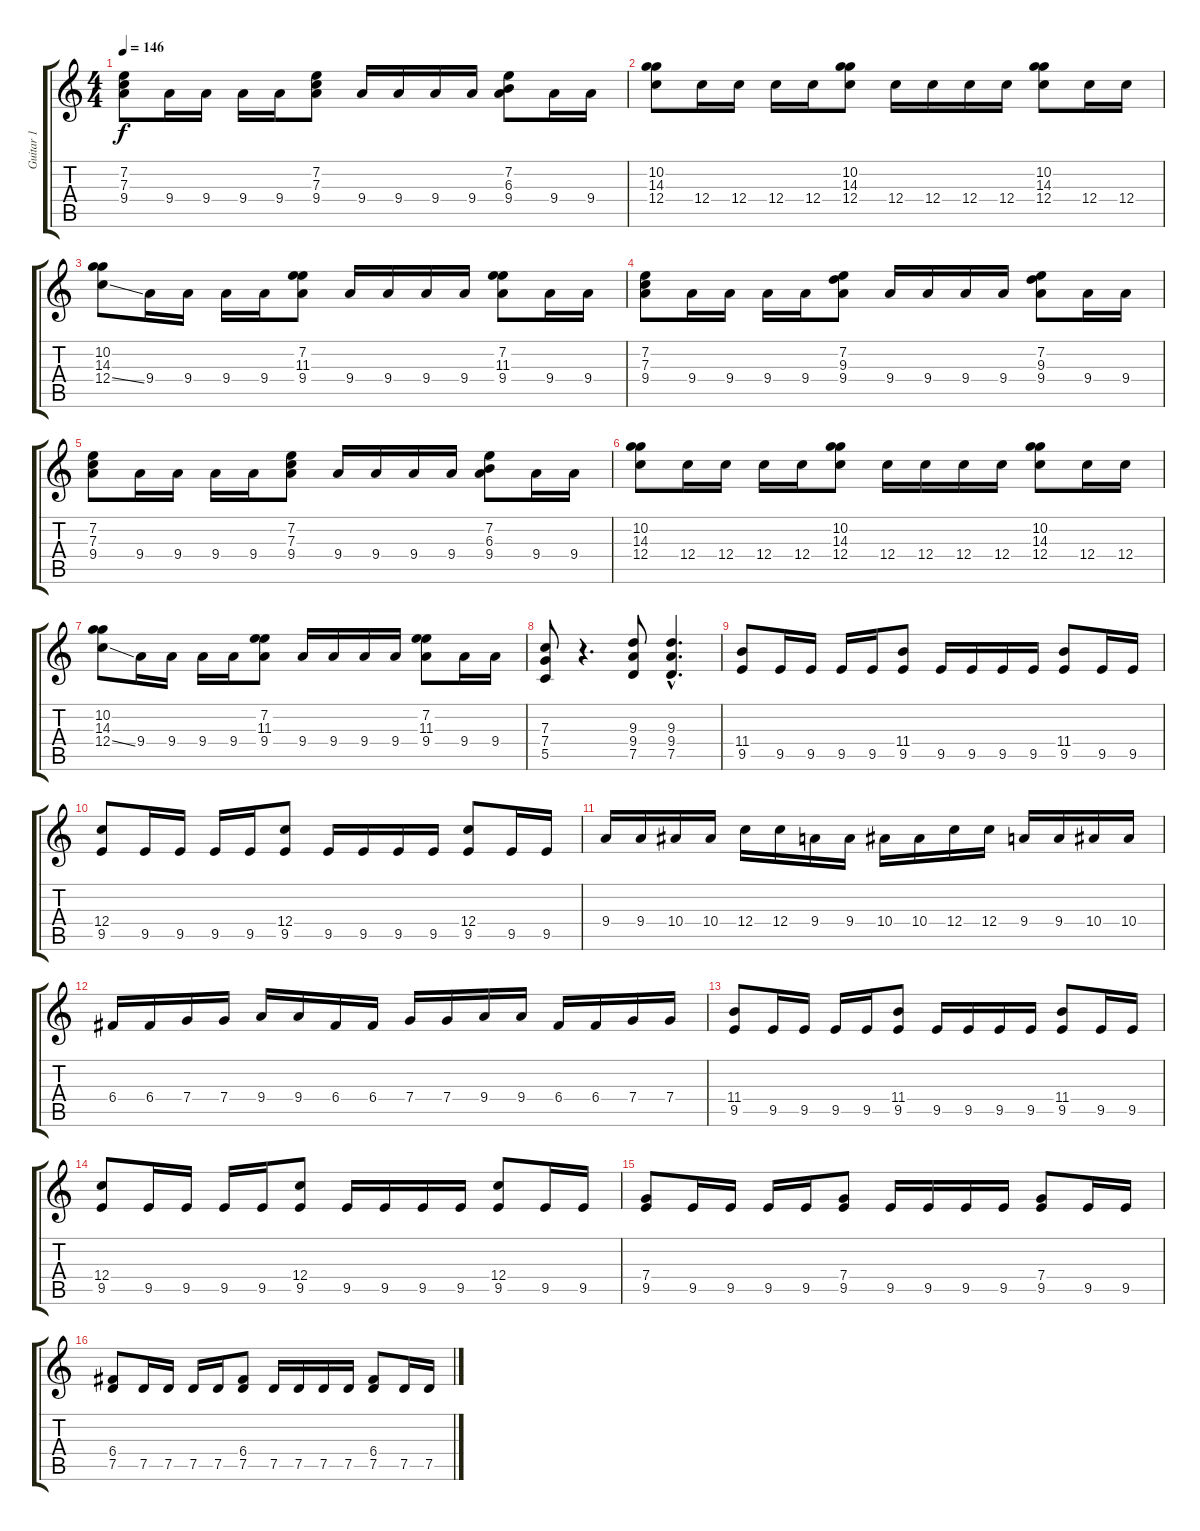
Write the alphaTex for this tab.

\track ("Guitar 1" "Guitar 1") {instrument distortionguitar}
\staff {score tabs}
\tuning (D4 A3 F3 C3 G2 D2) {hide}
\ts (4 4)
\tempo 146
\clef g2
\ks c
(7.2 7.3 9.4).8{dy f} 9.4.16 9.4.16 9.4.16 9.4.16 (7.2 7.3 9.4).8 9.4.16 9.4.16 9.4.16 9.4.16 (7.2 6.3 9.4).8 9.4.16 9.4.16 |
(10.2 14.3 12.4).8 12.4.16 12.4.16 12.4.16 12.4.16 (10.2 14.3 12.4).8 12.4.16 12.4.16 12.4.16 12.4.16 (10.2 14.3 12.4).8 12.4.16 12.4.16 |
(10.2 14.3 12.4{ss}).8 9.4.16 9.4.16 9.4.16 9.4.16 (7.2 11.3 9.4).8 9.4.16 9.4.16 9.4.16 9.4.16 (7.2 11.3 9.4).8 9.4.16 9.4.16 |
(7.2 7.3 9.4).8 9.4.16 9.4.16 9.4.16 9.4.16 (7.2 9.3 9.4).8 9.4.16 9.4.16 9.4.16 9.4.16 (7.2 9.3 9.4).8 9.4.16 9.4.16 |
(7.2 7.3 9.4).8 9.4.16 9.4.16 9.4.16 9.4.16 (7.2 7.3 9.4).8 9.4.16 9.4.16 9.4.16 9.4.16 (7.2 6.3 9.4).8 9.4.16 9.4.16 |
(10.2 14.3 12.4).8 12.4.16 12.4.16 12.4.16 12.4.16 (10.2 14.3 12.4).8 12.4.16 12.4.16 12.4.16 12.4.16 (10.2 14.3 12.4).8 12.4.16 12.4.16 |
(10.2 14.3 12.4{ss}).8 9.4.16 9.4.16 9.4.16 9.4.16 (7.2 11.3 9.4).8 9.4.16 9.4.16 9.4.16 9.4.16 (7.2 11.3 9.4).8 9.4.16 9.4.16 |
(7.3 7.4 5.5).8 r.4{d} (9.3 9.4 7.5).8 (9.3{hac} 9.4{hac} 7.5{hac}).4{d} |
(11.4 9.5).8 9.5.16 9.5.16 9.5.16 9.5.16 (11.4 9.5).8 9.5.16 9.5.16 9.5.16 9.5.16 (11.4 9.5).8 9.5.16 9.5.16 |
(12.4 9.5).8 9.5.16 9.5.16 9.5.16 9.5.16 (12.4 9.5).8 9.5.16 9.5.16 9.5.16 9.5.16 (12.4 9.5).8 9.5.16 9.5.16 |
9.4.16 9.4.16 10.4.16 10.4.16 12.4.16 12.4.16 9.4.16 9.4.16 10.4.16 10.4.16 12.4.16 12.4.16 9.4.16 9.4.16 10.4.16 10.4.16 |
6.4.16 6.4.16 7.4.16 7.4.16 9.4.16 9.4.16 6.4.16 6.4.16 7.4.16 7.4.16 9.4.16 9.4.16 6.4.16 6.4.16 7.4.16 7.4.16 |
(11.4 9.5).8 9.5.16 9.5.16 9.5.16 9.5.16 (11.4 9.5).8 9.5.16 9.5.16 9.5.16 9.5.16 (11.4 9.5).8 9.5.16 9.5.16 |
(12.4 9.5).8 9.5.16 9.5.16 9.5.16 9.5.16 (12.4 9.5).8 9.5.16 9.5.16 9.5.16 9.5.16 (12.4 9.5).8 9.5.16 9.5.16 |
(7.4 9.5).8 9.5.16 9.5.16 9.5.16 9.5.16 (7.4 9.5).8 9.5.16 9.5.16 9.5.16 9.5.16 (7.4 9.5).8 9.5.16 9.5.16 |
(6.4 7.5).8 7.5.16 7.5.16 7.5.16 7.5.16 (6.4 7.5).8 7.5.16 7.5.16 7.5.16 7.5.16 (6.4 7.5).8 7.5.16 7.5.16
